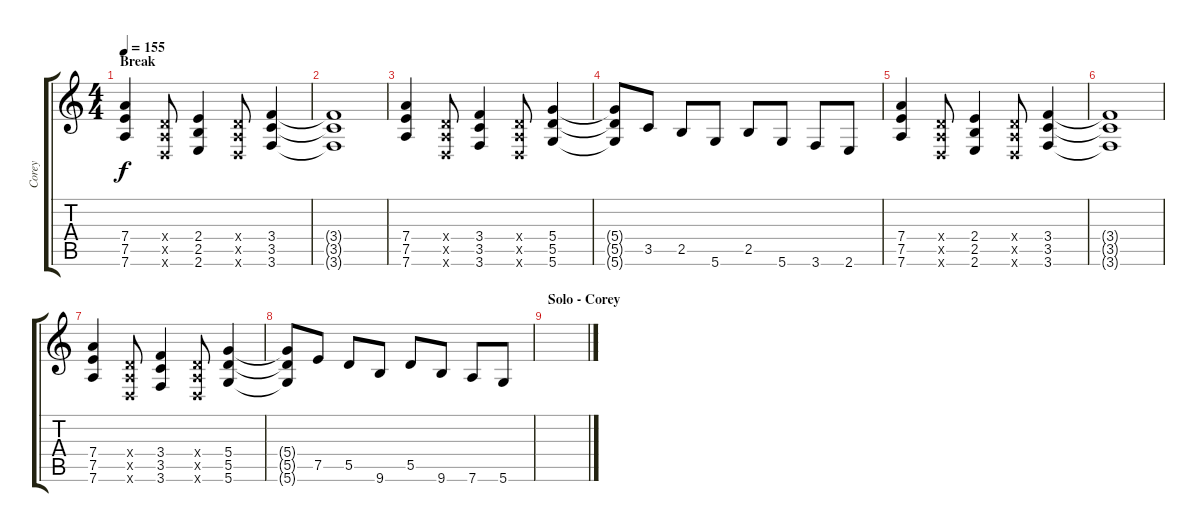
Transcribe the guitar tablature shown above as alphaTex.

\track ("Corey" "Corey") {instrument distortionguitar}
\staff {score tabs}
\tuning (E4 B3 G3 D3 A2 D2) {hide}
\ts (4 4)
\section ("" "Break")
\tempo 155
\clef g2
\ks c
(7.4 7.5 7.6).4{dy f} (0.4{x} 0.5{x} 0.6{x}).8 (2.4 2.5 2.6).4 (0.4{x} 0.5{x} 0.6{x}).8 (3.4 3.5 3.6).4 |
(3.4{t} 3.5{t} 3.6{t}).1 |
(7.4 7.5 7.6).4 (0.4{x} 0.5{x} 0.6{x}).8 (3.4 3.5 3.6).4 (0.4{x} 0.5{x} 0.6{x}).8 (5.4 5.5 5.6).4 |
(5.4{t} 5.5{t} 5.6{t}).8 3.5.8 2.5.8 5.6.8 2.5.8 5.6.8 3.6.8 2.6.8 |
(7.4 7.5 7.6).4 (0.4{x} 0.5{x} 0.6{x}).8 (2.4 2.5 2.6).4 (0.4{x} 0.5{x} 0.6{x}).8 (3.4 3.5 3.6).4 |
(3.4{t} 3.5{t} 3.6{t}).1 |
(7.4 7.5 7.6).4 (0.4{x} 0.5{x} 0.6{x}).8 (3.4 3.5 3.6).4 (0.4{x} 0.5{x} 0.6{x}).8 (5.4 5.5 5.6).4 |
(5.4{t} 5.5{t} 5.6{t}).8 7.5.8 5.5.8 9.6.8 5.5.8 9.6.8 7.6.8 5.6.8 |
\section ("" "Solo - Corey")
